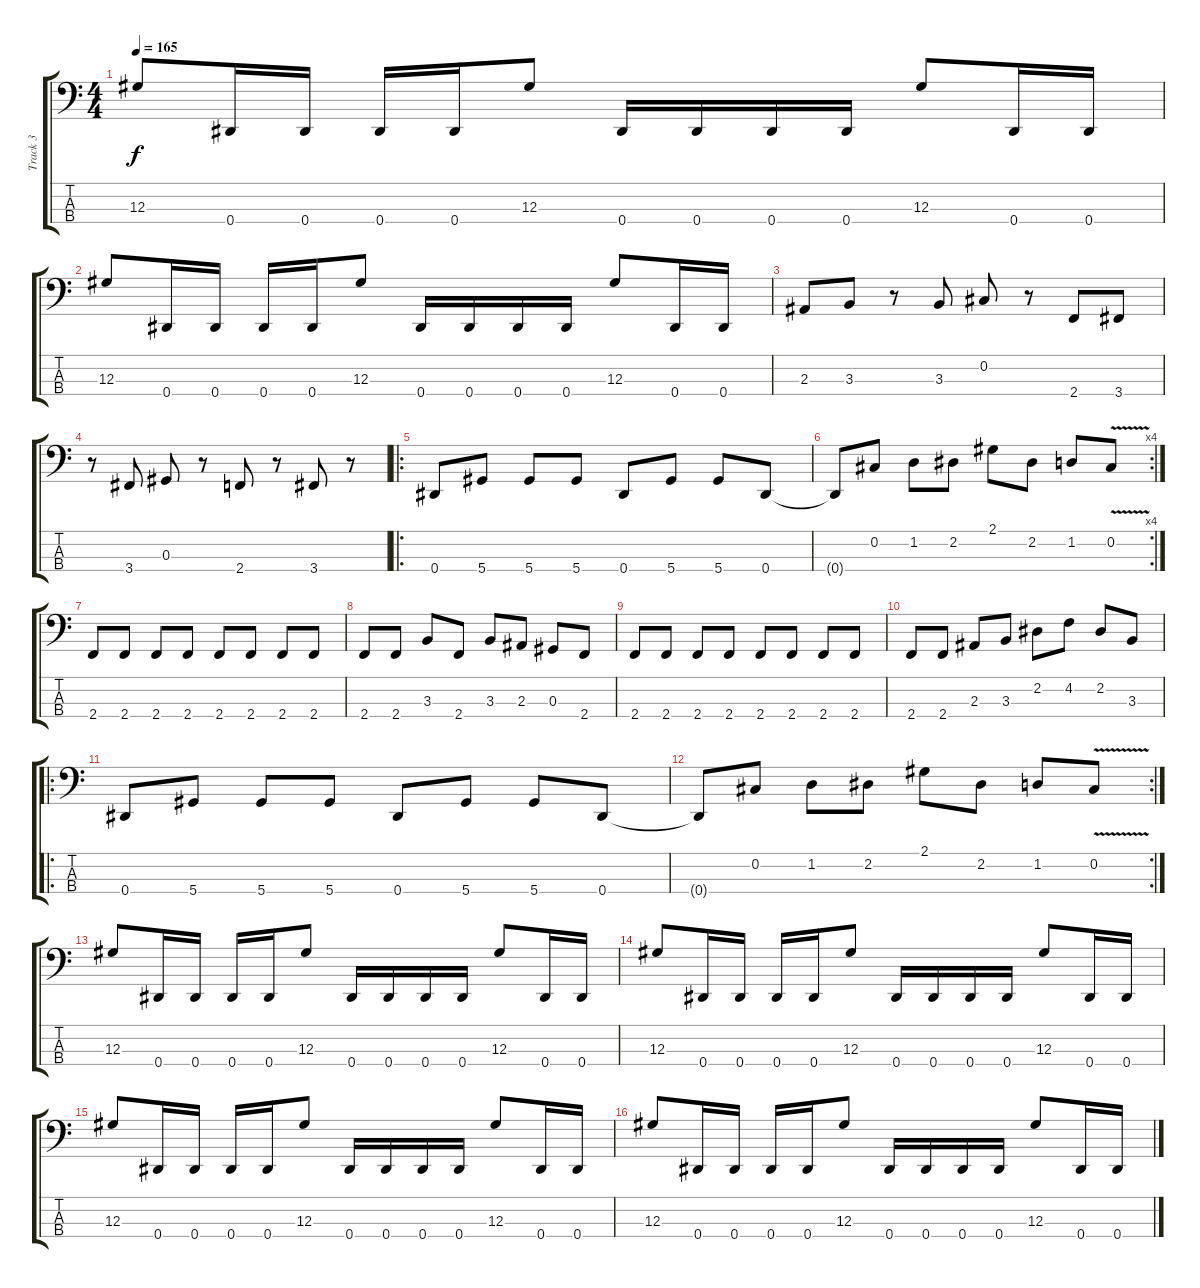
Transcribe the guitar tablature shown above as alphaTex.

\track ("Track 3" "Track 3") {instrument electricbassfinger}
\staff {score tabs}
\tuning (Gb2 Db2 Ab1 Eb1) {hide}
\ts (4 4)
\tempo 165
\clef f4
\ks c
12.3.8{dy f} 0.4.16 0.4.16 0.4.16 0.4.16 12.3.8 0.4.16 0.4.16 0.4.16 0.4.16 12.3.8 0.4.16 0.4.16 |
12.3.8 0.4.16 0.4.16 0.4.16 0.4.16 12.3.8 0.4.16 0.4.16 0.4.16 0.4.16 12.3.8 0.4.16 0.4.16 |
2.3.8 3.3.8 r.8 3.3.8 0.2.8 r.8 2.4.8 3.4.8 |
r.8 3.4.8 0.3.8 r.8 2.4.8 r.8 3.4.8 r.8 |
\ro
0.4.8 5.4.8 5.4.8 5.4.8 0.4.8 5.4.8 5.4.8 0.4.8 |
\rc 4
0.4{t}.8 0.2.8 1.2.8 2.2.8 2.1.8 2.2.8 1.2.8 0.2{v}.8 |
2.4.8 2.4.8 2.4.8 2.4.8 2.4.8 2.4.8 2.4.8 2.4.8 |
2.4.8 2.4.8 3.3.8 2.4.8 3.3.8 2.3.8 0.3.8 2.4.8 |
2.4.8 2.4.8 2.4.8 2.4.8 2.4.8 2.4.8 2.4.8 2.4.8 |
2.4.8 2.4.8 2.3.8 3.3.8 2.2.8 4.2.8 2.2.8 3.3.8 |
\ro
0.4.8 5.4.8 5.4.8 5.4.8 0.4.8 5.4.8 5.4.8 0.4.8 |
\rc 2
0.4{t}.8 0.2.8 1.2.8 2.2.8 2.1.8 2.2.8 1.2.8 0.2{v}.8 |
12.3.8 0.4.16 0.4.16 0.4.16 0.4.16 12.3.8 0.4.16 0.4.16 0.4.16 0.4.16 12.3.8 0.4.16 0.4.16 |
12.3.8 0.4.16 0.4.16 0.4.16 0.4.16 12.3.8 0.4.16 0.4.16 0.4.16 0.4.16 12.3.8 0.4.16 0.4.16 |
12.3.8 0.4.16 0.4.16 0.4.16 0.4.16 12.3.8 0.4.16 0.4.16 0.4.16 0.4.16 12.3.8 0.4.16 0.4.16 |
12.3.8 0.4.16 0.4.16 0.4.16 0.4.16 12.3.8 0.4.16 0.4.16 0.4.16 0.4.16 12.3.8 0.4.16 0.4.16
